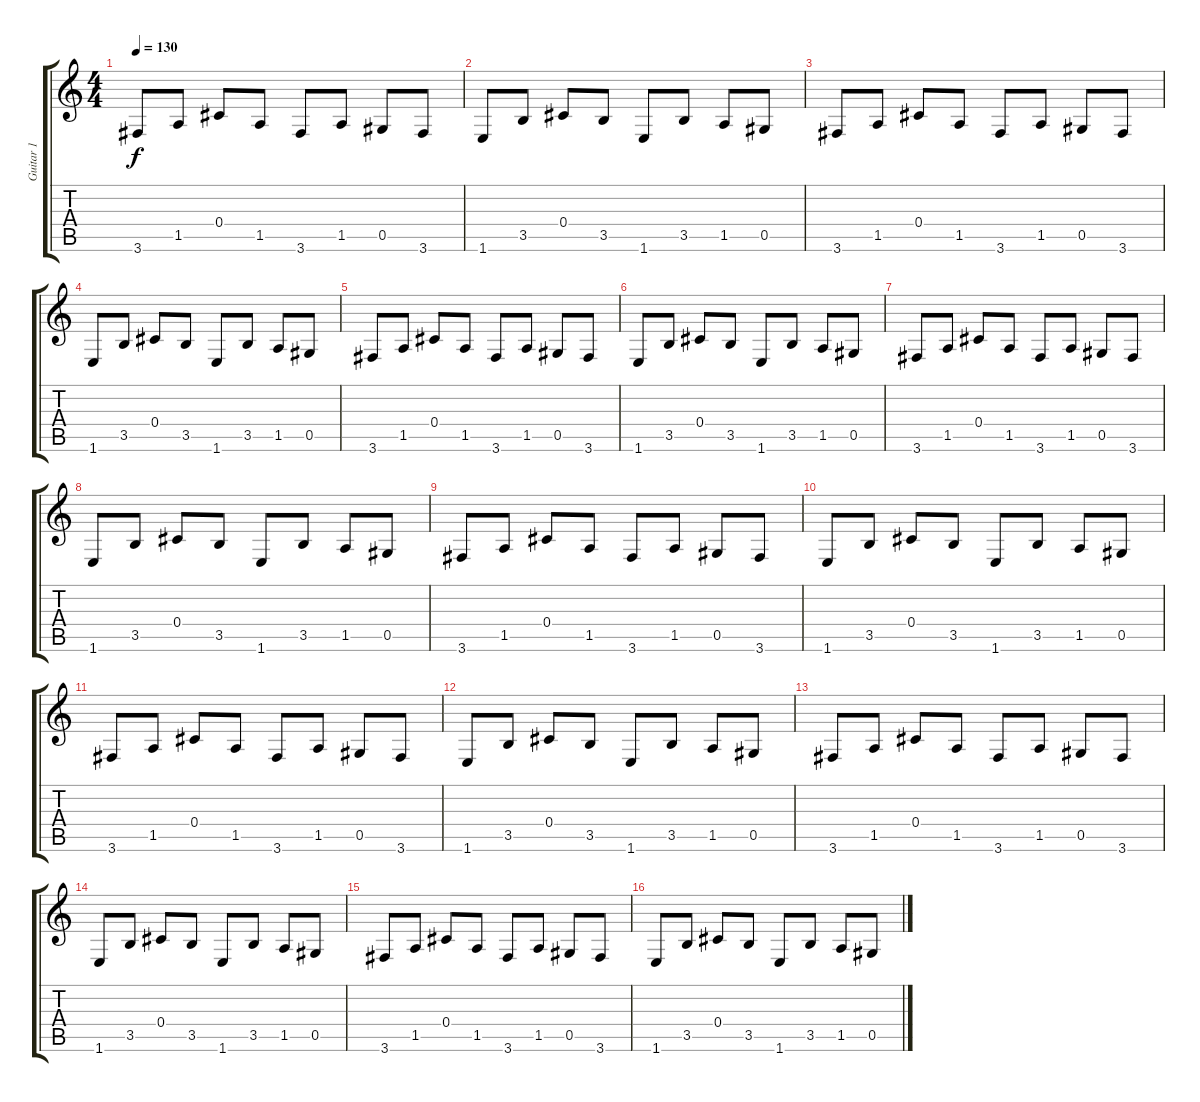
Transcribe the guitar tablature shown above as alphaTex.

\track ("Guitar 1" "Guitar 1") {instrument distortionguitar}
\staff {score tabs}
\tuning (Eb4 Bb3 Gb3 Db3 Ab2 Eb2) {hide}
\ts (4 4)
\tempo 130
\clef g2
\ks c
3.6.8{dy f instrument distortionguitar} 1.5.8 0.4.8 1.5.8 3.6.8 1.5.8 0.5.8 3.6.8 |
1.6.8 3.5.8 0.4.8 3.5.8 1.6.8 3.5.8 1.5.8 0.5.8 |
3.6.8 1.5.8 0.4.8 1.5.8 3.6.8 1.5.8 0.5.8 3.6.8 |
1.6.8 3.5.8 0.4.8 3.5.8 1.6.8 3.5.8 1.5.8 0.5.8 |
3.6.8 1.5.8 0.4.8 1.5.8 3.6.8 1.5.8 0.5.8 3.6.8 |
1.6.8 3.5.8 0.4.8 3.5.8 1.6.8 3.5.8 1.5.8 0.5.8 |
3.6.8 1.5.8 0.4.8 1.5.8 3.6.8 1.5.8 0.5.8 3.6.8 |
1.6.8 3.5.8 0.4.8 3.5.8 1.6.8 3.5.8 1.5.8 0.5.8 |
3.6.8 1.5.8 0.4.8 1.5.8 3.6.8 1.5.8 0.5.8 3.6.8 |
1.6.8 3.5.8 0.4.8 3.5.8 1.6.8 3.5.8 1.5.8 0.5.8 |
3.6.8 1.5.8 0.4.8 1.5.8 3.6.8 1.5.8 0.5.8 3.6.8 |
1.6.8 3.5.8 0.4.8 3.5.8 1.6.8 3.5.8 1.5.8 0.5.8 |
3.6.8 1.5.8 0.4.8 1.5.8 3.6.8 1.5.8 0.5.8 3.6.8 |
1.6.8 3.5.8 0.4.8 3.5.8 1.6.8 3.5.8 1.5.8 0.5.8 |
3.6.8 1.5.8 0.4.8 1.5.8 3.6.8 1.5.8 0.5.8 3.6.8 |
1.6.8 3.5.8 0.4.8 3.5.8 1.6.8 3.5.8 1.5.8 0.5.8
